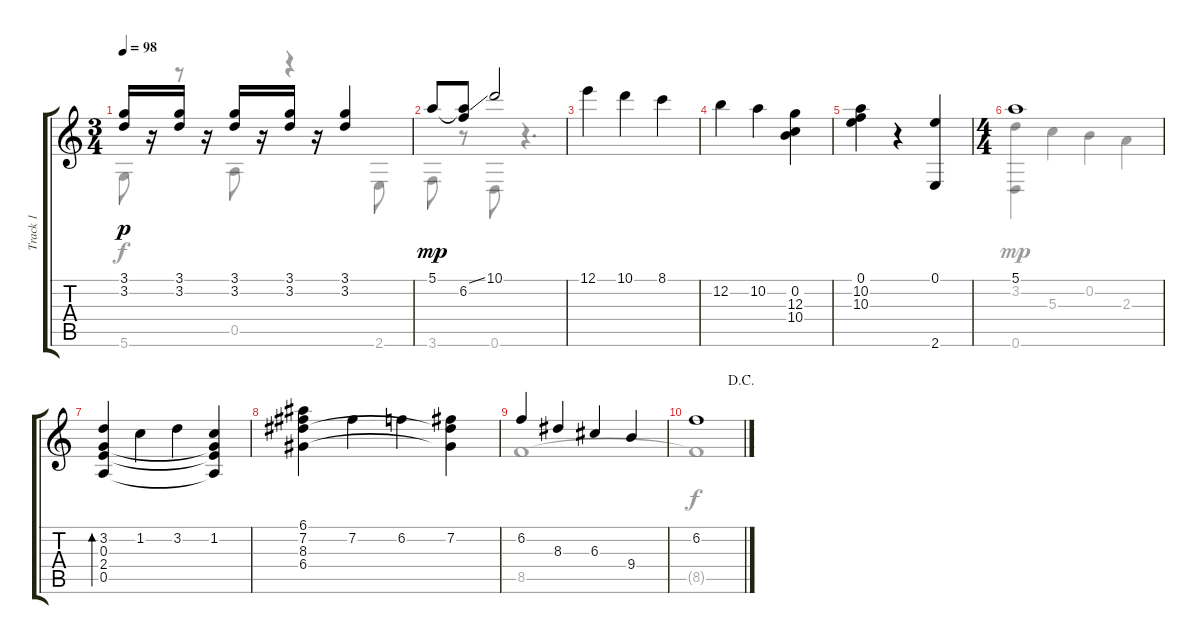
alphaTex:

\track ("Track 1" "Track 1") {instrument acousticguitarnylon}
\staff {score tabs}
\tuning (E4 B3 G3 D3 A2 D2) {hide}
\voice
\ts (3 4)
\tempo 98
\clef g2
\ks c
(3.1 3.2).16{dy p} r.16 (3.1 3.2).16 r.16 (3.1 3.2).16 r.16 (3.1 3.2).16 r.16 (3.1 3.2).4 |
5.1.8{dy mp} (5.1{ss t} 6.2).8 10.1.2 |
12.1.4 10.1.4 8.1.4 |
12.2.4 10.2.4 (0.2 12.3 10.4).4 |
(0.1 10.2 10.3).4 r.4 (0.1 2.6).4 |
\ts (4 4)
5.1.1 |
(3.2 0.3 2.4 0.5).4{bd 240} 1.2.4 3.2.4 (1.2 0.3{t} 2.4{t} 0.5{t}).4 |
(6.1 7.2 8.3 6.4).4 7.2.4 6.2.4 (7.2 8.3{t} 6.4{t}).4 |
6.2.4 8.3.4 6.3.4 9.4.4 |
\jump dacapo
6.2.1
\voice
\clef g2
\ottava regular
\simile none
\ks c
5.6.8{dy f} r.8 0.5.8 r.4 2.6.8 |
3.6.8 r.8 0.6.8 r.4{d} |
|
|
|
(3.2 0.6).4{dy mp} 5.3.4 0.2.4 2.3.4 |
|
|
8.5.1 |
8.5{t}.1{dy f}
